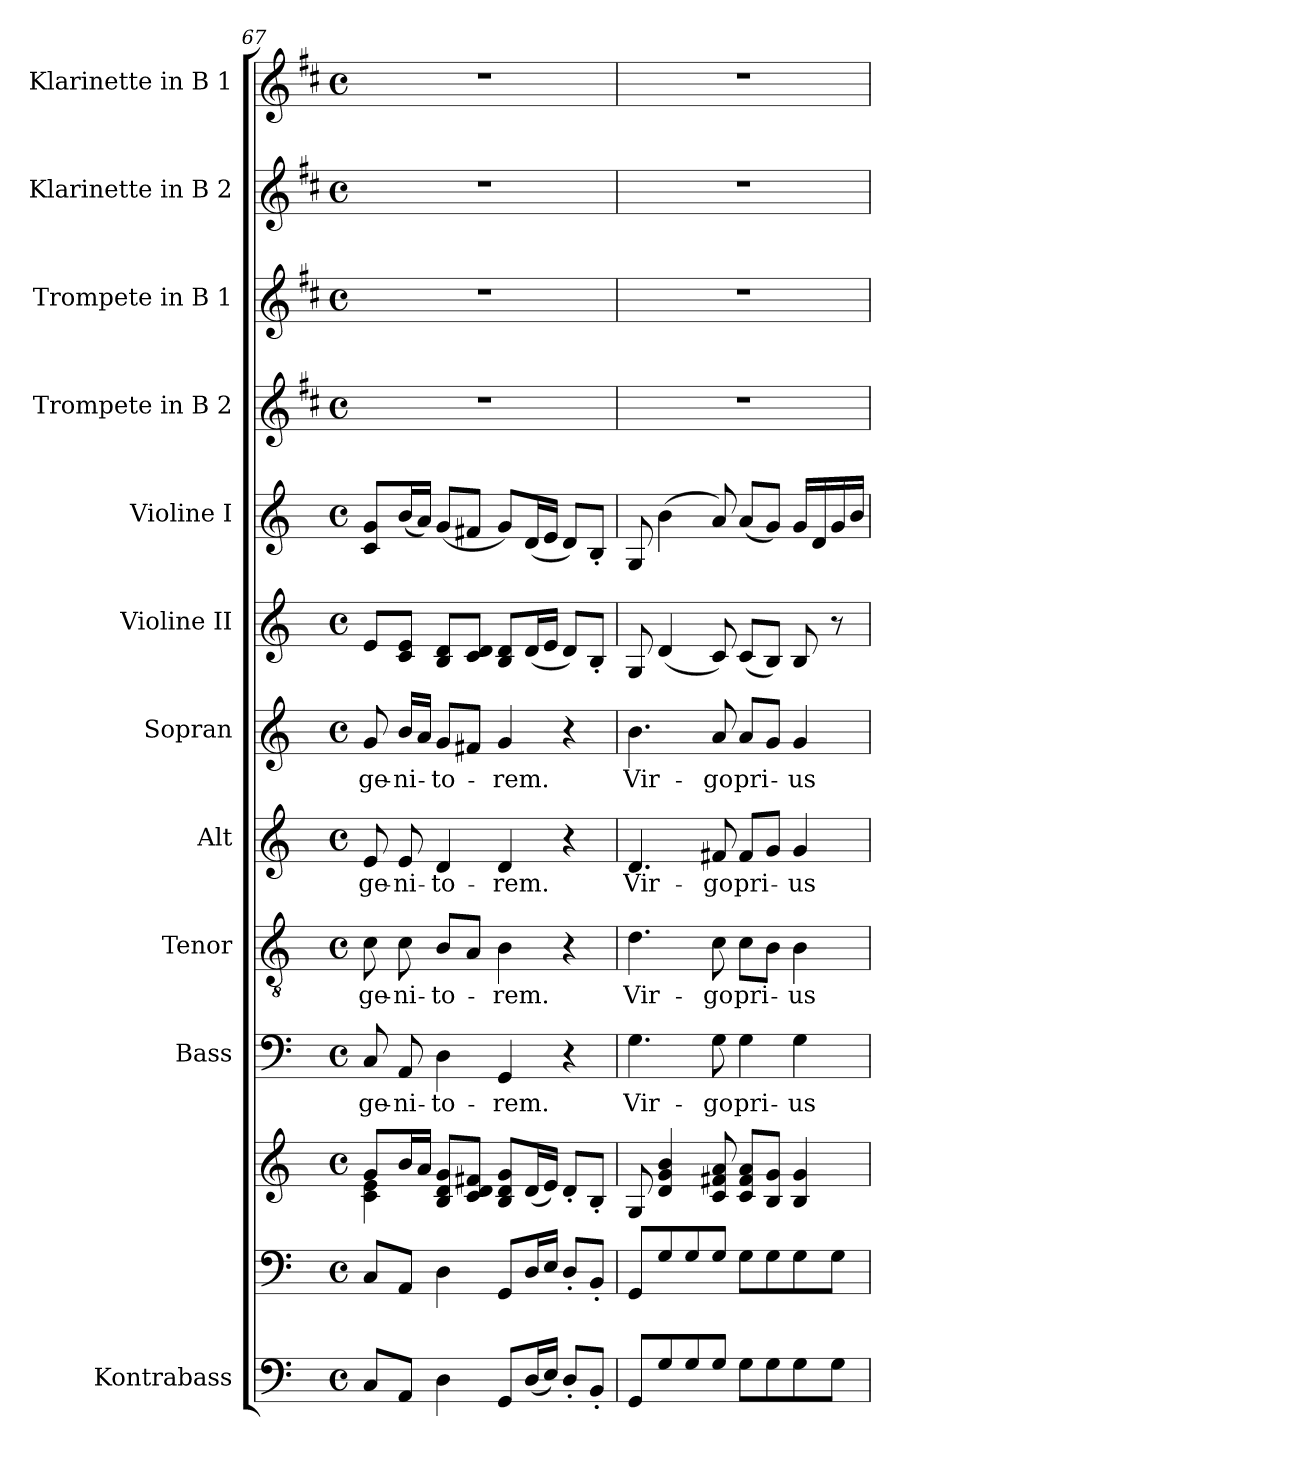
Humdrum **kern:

**kern	**kern	**kern	**kern	**text	**kern	**text	**kern	**text	**kern	**text	**kern	**kern	**kern	**kern	**kern	**kern
*part12	*part11	*part11	*part10	*part10	*part9	*part9	*part8	*part8	*part7	*part7	*part6	*part5	*part4	*part3	*part2	*part1
*staff13	*staff12	*staff11	*staff10	*staff10	*staff9	*staff9	*staff8	*staff8	*staff7	*staff7	*staff6	*staff5	*staff4	*staff3	*staff2	*staff1
*I"Kontrabass	*	*	*I"Bass	*	*I"Tenor	*	*I"Alt	*	*I"Sopran	*	*I"Violine II	*I"Violine I	*I"Trompete in B 2	*I"Trompete in B 1	*I"Klarinette in B 2	*I"Klarinette in B 1
*I'Kb.	*	*	*I'B	*	*I'T	*	*I'A	*	*I'S	*	*I'Vl. II	*I'Vl. I	*	*	*	*
!!LO:PB:g=z
*clefF4	*clefF4	*clefG2	*clefF4	*	*clefGv2	*	*clefG2	*	*clefG2	*	*clefG2	*clefG2	*clefG2	*clefG2	*clefG2	*clefG2
*ITrd7c12	*	*	*	*	*	*	*	*	*	*	*	*	*ITrd1c2	*ITrd1c2	*ITrd1c2	*ITrd1c2
*k[]	*k[]	*k[]	*k[]	*	*k[]	*	*k[]	*	*k[]	*	*k[]	*k[]	*k[]	*k[]	*k[]	*k[]
*C:	*C:	*C:	*C:	*	*C:	*	*C:	*	*C:	*	*C:	*C:	*C:	*C:	*C:	*C:
*M4/4	*M4/4	*M4/4	*M4/4	*	*M4/4	*	*M4/4	*	*M4/4	*	*M4/4	*M4/4	*M4/4	*M4/4	*M4/4	*M4/4
*met(c)	*met(c)	*met(c)	*met(c)	*	*met(c)	*	*met(c)	*	*met(c)	*	*met(c)	*met(c)	*met(c)	*met(c)	*met(c)	*met(c)
=67	=67	=67	=67	=67	=67	=67	=67	=67	=67	=67	=67	=67	=67	=67	=67	=67
*	*	*^	*	*	*	*	*	*	*	*	*	*	*	*	*	*
!	!	!	!	!	!LO:LY:b	!	!LO:LY:b	!	!LO:LY:b	!	!LO:LY:b	!	!	!	!	!	!
8CC/L	8C/L	8g/L	4c\ 4e\	8C/	ge-	8c\	ge-	8e/	ge-	8g/	ge-	8e/L	8c/ 8g/L	1r	1r	1r	1r
!	!	!	!	!	!LO:LY:b	!	!LO:LY:b	!	!LO:LY:b	!	!LO:LY:b	!	!	!	!	!	!
8AAA/J	8AA/J	16b/L	.	8AA/	-ni-	8c\	-ni-	8e/	-ni-	16b/LL	-ni-	8c/ 8e/J	(<16b/L	.	.	.	.
.	.	16a/JJ	.	.	.	.	.	.	.	16a/JJ	.	.	16a/JJ)	.	.	.	.
!	!	!	!	!	!LO:LY:b	!	!LO:LY:b	!	!LO:LY:b	!	!LO:LY:b	!	!	!	!	!	!
4DD\	4D\	8B/ 8d/ 8g/L	2.ryy	4D\	-to-	8B/L	-to-	4d/	-to-	8g/L	-to-	8B/ 8d/L	(<8g/L	.	.	.	.
.	.	8c/ 8d/ 8f#X/J	.	.	.	8A/J	.	.	.	8f#X/J	.	8c/ 8d/J	8f#X/J	.	.	.	.
!	!	!	!	!	!LO:LY:b	!	!LO:LY:b	!	!LO:LY:b	!	!LO:LY:b	!	!	!	!	!	!
8GGG/L	8GG/L	8B/ 8d/ 8g/L	.	4GG/	-rem.	4B\	-rem.	4d/	-rem.	4g/	-rem.	8B/ 8d/L	8g/L)	.	.	.	.
(<16DD/L	16D/L	(<16d/L	.	.	.	.	.	.	.	.	.	(<16d/L	(<16d/L	.	.	.	.
16EE/JJ)	16E/JJ	16e/JJ)	.	.	.	.	.	.	.	.	.	16e/JJ	16e/JJ	.	.	.	.
8DD'</L	8D'</L	8d'</L	.	4r	.	4r	.	4r	.	4r	.	8d/L)	8d/L)	.	.	.	.
8BBB'</J	8BB'</J	8B'</J	.	.	.	.	.	.	.	.	.	8B'</J	8B'</J	.	.	.	.
*	*	*v	*v	*	*	*	*	*	*	*	*	*	*	*	*	*	*
=68	=68	=68	=68	=68	=68	=68	=68	=68	=68	=68	=68	=68	=68	=68	=68	=68
!	!	!	!	!LO:LY:b	!	!LO:LY:b	!	!LO:LY:b	!	!LO:LY:b	!	!	!	!	!	!
8GGG/L	8GG/L	8G/	4.G\	Vir-	4.d\	Vir-	4.d/	Vir-	4.b\	Vir-	8G/	8G/	1r	1r	1r	1r
8GG/	8G/	4d/ 4g/ 4b/	.	.	.	.	.	.	.	.	(<4d/	(>4b\	.	.	.	.
8GG/	8G/	.	.	.	.	.	.	.	.	.	.	.	.	.	.	.
!	!	!	!	!LO:LY:b	!	!LO:LY:b	!	!LO:LY:b	!	!LO:LY:b	!	!	!	!	!	!
8GG/J	8G/J	8c/ 8f#X/ 8a/	8G\	-go	8c\	-go	8f#X/	-go	8a/	-go	8c/)	8a/)	.	.	.	.
!	!	!	!	!LO:LY:b	!	!LO:LY:b	!	!LO:LY:b	!	!LO:LY:b	!	!	!	!	!	!
8GG\L	8G\L	8c/ 8f#/ 8a/L	4G\	pri-	8c\L	pri-	8f#/L	pri-	8a/L	pri-	(<8c/L	(<8a/L	.	.	.	.
8GG\	8G\	8B/ 8g/J	.	.	8B\J	.	8g/J	.	8g/J	.	8B/J)	8g/J)	.	.	.	.
!	!	!	!	!LO:LY:b	!	!LO:LY:b	!	!LO:LY:b	!	!LO:LY:b	!	!	!	!	!	!
8GG\	8G\	4B/ 4g/	4G\	-us	4B\	-us	4g/	-us	4g/	-us	8B/	16g/LL	.	.	.	.
.	.	.	.	.	.	.	.	.	.	.	.	16d/	.	.	.	.
8GG\J	8G\J	.	.	.	.	.	.	.	.	.	8r	16g/	.	.	.	.
.	.	.	.	.	.	.	.	.	.	.	.	16b/JJ	.	.	.	.
=	=	=	=	=	=	=	=	=	=	=	=	=	=	=	=	=
*-	*-	*-	*-	*-	*-	*-	*-	*-	*-	*-	*-	*-	*-	*-	*-	*-
